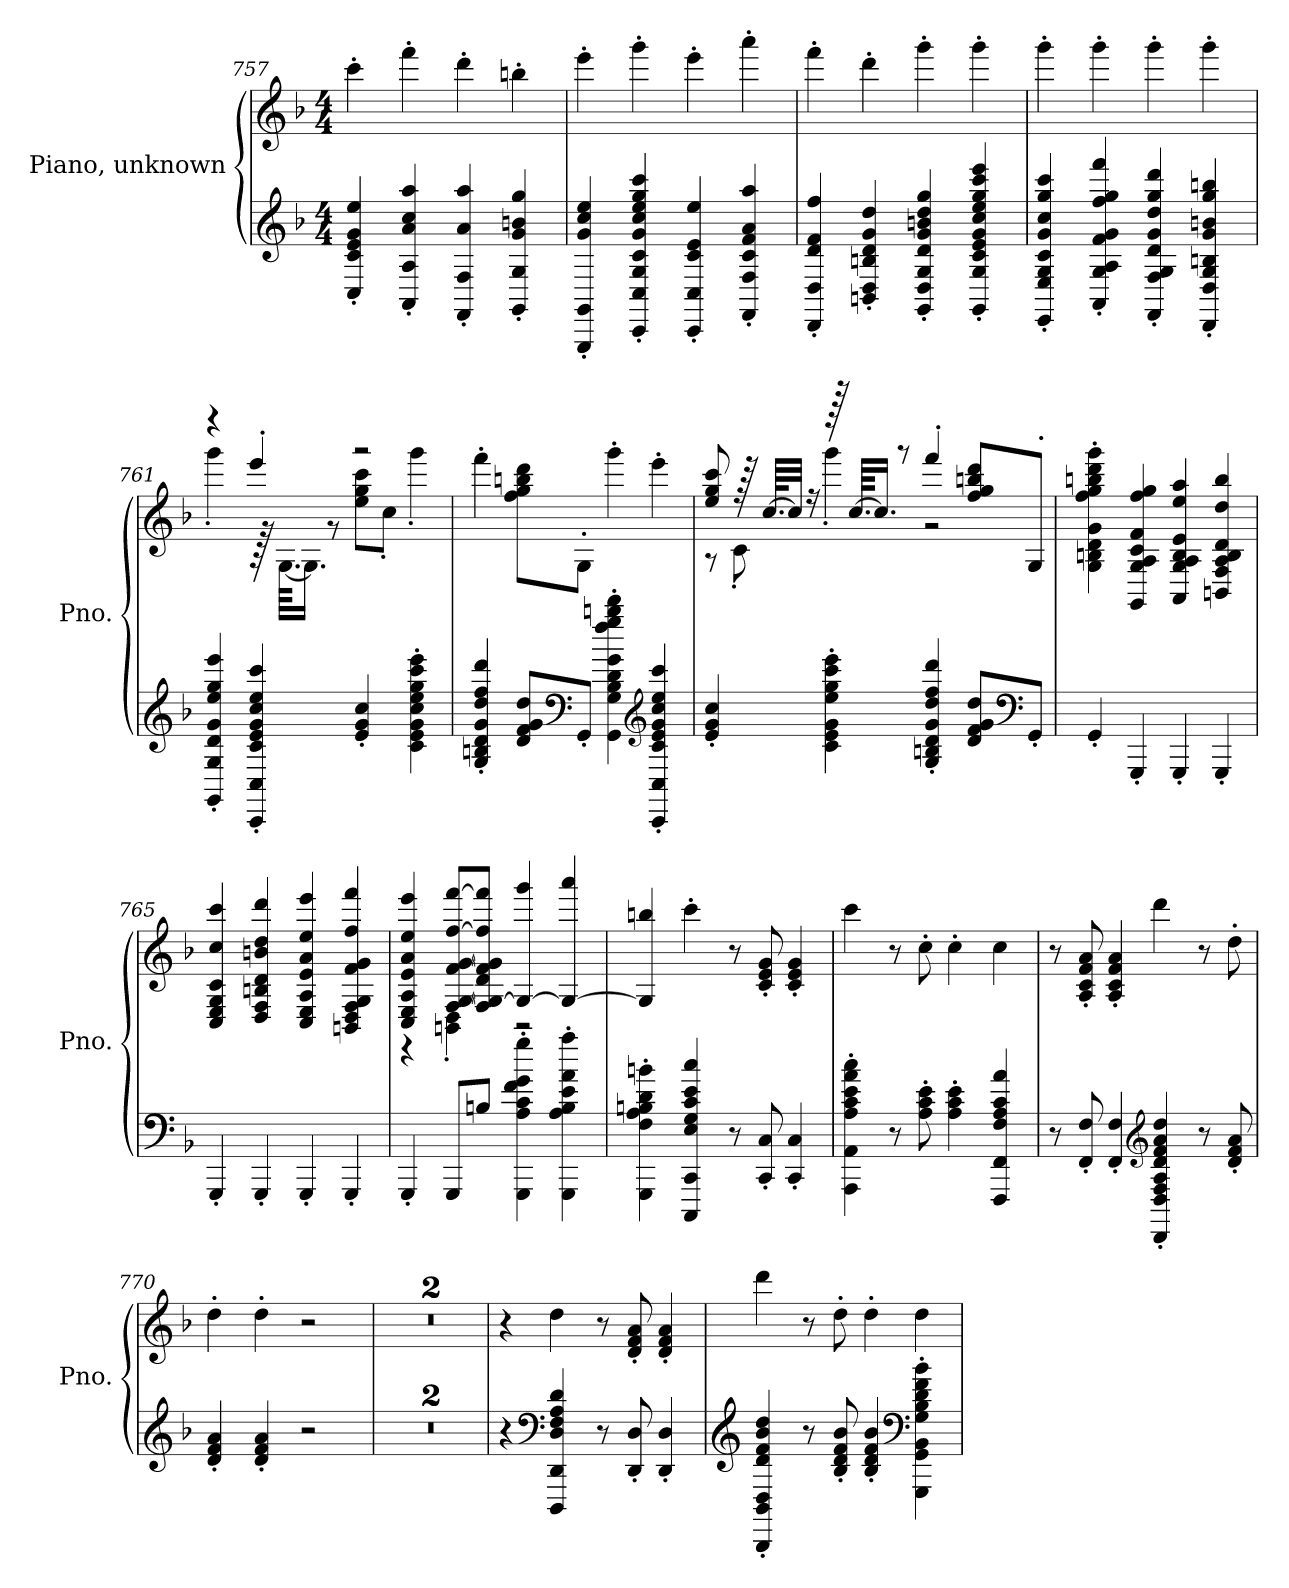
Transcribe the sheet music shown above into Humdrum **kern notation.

**kern	**kern
*part1	*part1
*staff2	*staff1
*I"Piano, unknown	*
*I'Pno.	*
!!LO:LB:g=z
*clefG2	*clefG2
*k[b-]	*k[b-]
*M4/4	*M4/4
=757	=757
4C/' 4c/' 4e/' 4g/' 4ee/'	4ccc'\
4AA/' 4A/' 4a/' 4cc/' 4aa/'	4fff'\
4FF/' 4F/' 4a/' 4aa/'	4ddd'\
4GG/' 4G/' 4g/' 4bn/' 4gg/'	4bbn'\
=758	=758
4GGG/' 4GG/' 4g/' 4cc/' 4ee/'	4eee'\
4CC/' 4C/' 4G/' 4c/' 4g/' 4cc/' 4ee/' 4gg/' 4ccc/'	4ggg'\
4CC/' 4C/' 4c/' 4e/' 4ee/'	4eee'\
4FF/' 4F/' 4c/' 4f/' 4a/' 4aa/'	4aaa'\
=759	=759
4DD/' 4D/' 4d/' 4f/' 4ff/'	4fff'\
4BBn/' 4D/' 4Bn/' 4d/' 4g/' 4dd/'	4ddd'\
4GG/' 4D/' 4G/' 4d/' 4g/' 4bn/' 4dd/' 4gg/'	4ggg'\
4GG/' 4G/' 4c/' 4e/' 4g/' 4cc/' 4ee/' 4gg/' 4ccc/' 4eee/'	4ggg'\
=760	=760
4EE/' 4E/' 4G/' 4c/' 4g/' 4cc/' 4gg/' 4ccc/'	4ggg'\
4AA/' 4G/' 4A/' 4f/' 4g/' 4ff/' 4gg/' 4fff/'	4ggg'\
4FF/' 4F/' 4G/' 4d/' 4g/' 4dd/' 4gg/' 4ddd/'	4ggg'\
4DD/' 4D/' 4G/' 4Bn/' 4g/' 4bn/' 4gg/' 4bbn/'	4ggg'\
=761	=761
*	*^
4GG/' 4G/' 4d/' 4g/' 4ee/' 4gg/' 4eee/'	4r	4ggg'\
4CC/' 4C/' 4c/' 4e/' 4g/' 4cc/' 4ee/' 4ccc/'	4eee'/	128r
.	.	[64.G\KKLL
.	.	16.G\JJ]
.	.	8r
4e/' 4g/' 4cc/'	2r	8ee\ 8gg\ 8ccc\L
.	.	8cc'\J
4c\' 4e\' 4g\' 4cc\' 4ee\' 4gg\' 4ccc\' 4eee\'	.	4ggg'\
*	*v	*v
!!LO:PB:g=z
=762	=762
4G/' 4Bn/' 4d/' 4g/' 4dd/' 4ff/' 4ddd/'	4fff'\
8d/ 8f/ 8g/ 8dd/L	8ff\ 8gg\ 8bbn\ 8ddd\L
*clefF4	*
8GG'/J	8G'\J
4GG\' 4G\' 4B\' 4d\' 4g\' 4ff\' 4gg\' 4bbn\' 4ddd\'	4ggg'\
*clefG2	*
4CC/' 4C/' 4c/' 4e/' 4g/' 4cc/' 4ee/' 4ccc/'	4eee'\
=763	=763
*	*^
4e/' 4g/' 4cc/'	8ee/ 8gg/ 8ccc/	8r
.	128r	8c'\
.	[64.cc/KLLL	.
.	32cc/JJJ]	.
.	16r	.
4c\' 4e\' 4g\' 4ee\' 4gg\' 4ccc\' 4eee\'	128r	4ggg'\
.	[64.cc/KKLL	.
.	16.cc/JJ]	.
.	8r	.
4G/' 4Bn/' 4d/' 4g/' 4dd/' 4ff/' 4ddd/'	4fff'/	2r
8d/ 8f/ 8g/ 8dd/L	8ff/ 8gg/ 8bbn/ 8ddd/L	.
*clefF4	*	*
8GG'/J	8G'/J	.
*	*v	*v
=764	=764
4GG'/	4G\' 4Bn\' 4d\' 4g\' 4ff\' 4gg\' 4bbn\' 4ddd\' 4ggg\'
4GGG'/	4GG/ 4G/ 4A/ 4c/ 4f/ 4ff/ 4gg/
4GGG'/	4AA/ 4G/ 4A/ 4B/ 4e/ 4ee/ 4aa/
4GGG'/	4BBn/ 4F/ 4A/ 4B/ 4d/ 4dd/ 4bb/
!!LO:LB:g=z
=765	=765
4GGG'/	4C/ 4E/ 4G/ 4c/ 4cc/ 4ccc/
4GGG'/	4D/ 4F/ 4Bn/ 4d/ 4bn/ 4dd/ 4ddd/
4GGG'/	4C/ 4E/ 4A/ 4e/ 4a/ 4ee/ 4eee/
4GGG'/	4BBn/ 4D/ 4F/ 4G/ 4f/ 4g/ 4ff/ 4fff/
=766	=766
*	*^
4GGG'/	4C/ 4E/ 4A/ 4e/ 4a/ 4ee/ 4eee/	4r
8GGG/L	[8F/ [8G/ [8f/ [8g/ [8ff/ [8fff/L	4BBn\' 4D\'
8Bn/J	8F/] 8G/_ 8d/ 8f/] 8g/] 8ff/] 8fff/]J	.
4GGG\' 4A\' 4c\' 4f\' 4g\' 4gg\'	4G/_ 4ggg/	2r
4GGG\' 4A\' 4B\' 4e\' 4a\' 4aa\'	4G/_ 4aaa/	.
*	*v	*v
=767	=767
4GGG\' 4F\' 4A\' 4Bn\' 4d\' 4bn\'	4G/] 4bbn/
4CCC/ 4CC/ 4E/ 4G/ 4c/ 4e/ 4cc/	4ccc'\
8r	8r
8CC/' 8C/'	8c/' 8e/' 8g/'
4CC/' 4C/'	4c/' 4e/' 4g/'
=768	=768
4AAA\' 4AA\' 4A\' 4c\' 4e\' 4a\' 4cc\'	4ccc\
8r	8r
8A\' 8c\' 8e\'	8cc'\
4A\' 4c\' 4e\'	4cc'\
4FFF/ 4FF/ 4F/ 4A/ 4c/ 4a/	4cc\
=769	=769
8r	8r
8FF/' 8F/'	8A/' 8c/' 8f/' 8a/'
4FF/' 4F/'	4A/' 4c/' 4f/' 4a/'
*clefG2	*
4DD/' 4D/' 4F/' 4A/' 4d/' 4f/' 4a/' 4dd/'	4ddd\
8r	8r
8d/' 8f/' 8a/'	8dd'\
=770	=770
4d/' 4f/' 4a/'	4dd'\
4d/' 4f/' 4a/'	4dd'\
2r	2r
!!LO:LB:g=z
=771	=771
1r	1r
=772	=772
1r	1r
=773	=773
4r	4r
*clefF4	*
4DDD/ 4DD/ 4D/ 4F/ 4A/ 4d/	4dd\
8r	8r
8DD/' 8D/'	8d/' 8f/' 8a/'
4DD/' 4D/'	4d/' 4f/' 4a/'
=774	=774
*clefG2	*
4BBB-/' 4BB-/' 4D/' 4d/' 4f/' 4b-/' 4dd/'	4ddd\
8r	8r
8B-/' 8d/' 8f/' 8b-/'	8dd'\
4B-/' 4d/' 4f/' 4b-/'	4dd'\
*clefF4	*
4GGG\' 4GG\' 4BB-\' 4G\' 4B-\' 4d\' 4f\' 4b-\'	4dd\
=	=
*-	*-
